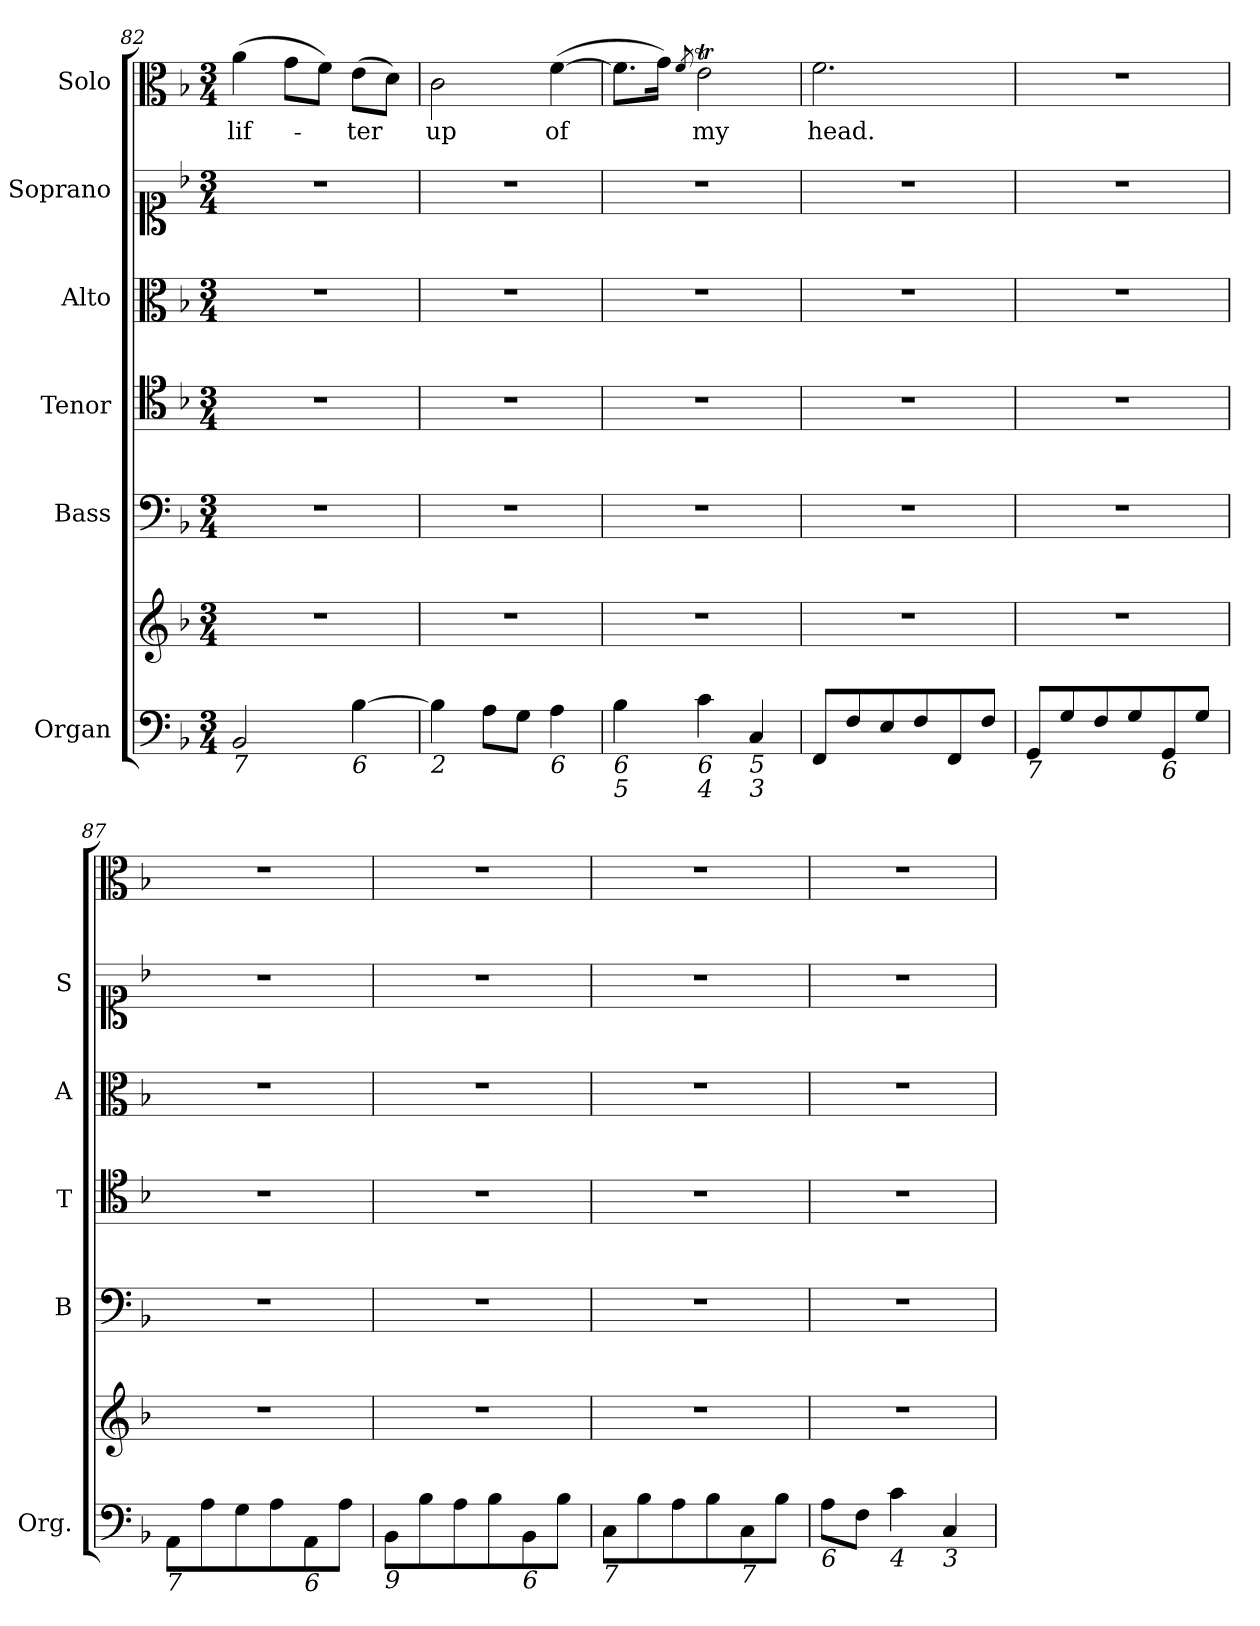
**kern	**kern	**kern	**kern	**kern	**kern	**kern	**text
*part6	*part6	*part5	*part4	*part3	*part2	*part1	*part1
*staff7	*staff6	*staff5	*staff4	*staff3	*staff2	*staff1	*staff1
*I"Organ	*	*I"Bass	*I"Tenor	*I"Alto	*I"Soprano	*I"Solo	*
*I'Org.	*	*I'B	*I'T	*I'A	*I'S	*	*
*clefF4	*clefG2	*clefF4	*clefC4	*clefC3	*clefC1	*clefC3	*
*k[b-]	*k[b-]	*k[b-]	*k[b-]	*k[b-]	*k[b-]	*k[b-]	*
*d:	*d:	*d:	*d:	*d:	*d:	*d:	*
*M3/4	*M3/4	*M3/4	*M3/4	*M3/4	*M3/4	*M3/4	*
=82	=82	=82	=82	=82	=82	=82	=82
!LO:TX:b:i:t=7	!	!	!	!	!	!	!
!	!	!	!	!	!	!	!LO:LY:b
2BB-/	2.r	2.r	2.r	2.r	2.r	(>4a\	lif-
.	.	.	.	.	.	8g\L	.
.	.	.	.	.	.	8f\J)	.
!LO:TX:b:i:t=6	!	!	!	!	!	!	!
!	!	!	!	!	!	!	!LO:LY:b
[4B-\	.	.	.	.	.	(>8e\L	-ter
.	.	.	.	.	.	8d\J)	.
=83	=83	=83	=83	=83	=83	=83	=83
!LO:TX:b:i:t=2	!	!	!	!	!	!	!
!	!	!	!	!	!	!	!LO:LY:b
4B-\]	2.r	2.r	2.r	2.r	2.r	2c\	up
8A\L	.	.	.	.	.	.	.
8G\J	.	.	.	.	.	.	.
!LO:TX:b:i:t=6	!	!	!	!	!	!	!
!	!	!	!	!	!	!	!LO:LY:b
4A\	.	.	.	.	.	(>[4f\	of
=84	=84	=84	=84	=84	=84	=84	=84
!LO:TX:b:i:t=6	!	!	!	!	!	!	!
!LO:TX:b:i:t=5	!	!	!	!	!	!	!
4B-\	2.r	2.r	2.r	2.r	2.r	8.f\L]	.
.	.	.	.	.	.	16g\Jk)	.
.	.	.	.	.	.	8qf/	.
!LO:TX:b:i:t=6	!	!	!	!	!	!	!
!LO:TX:b:i:t=4	!	!	!	!	!	!	!
!	!	!	!	!	!	!	!LO:LY:b
4c\	.	.	.	.	.	2et\	my
!LO:TX:b:i:t=5	!	!	!	!	!	!	!
!LO:TX:b:i:t=3	!	!	!	!	!	!	!
4C/	.	.	.	.	.	.	.
=85	=85	=85	=85	=85	=85	=85	=85
!	!	!	!	!	!	!	!LO:LY:b
8FF/L	2.r	2.r	2.r	2.r	2.r	2.f\	head.
8F/	.	.	.	.	.	.	.
8E/	.	.	.	.	.	.	.
8F/	.	.	.	.	.	.	.
8FF/	.	.	.	.	.	.	.
8F/J	.	.	.	.	.	.	.
=86	=86	=86	=86	=86	=86	=86	=86
!LO:TX:b:i:t=7	!	!	!	!	!	!	!
8GG/L	2.r	2.r	2.r	2.r	2.r	2.r	.
8G/	.	.	.	.	.	.	.
8F/	.	.	.	.	.	.	.
8G/	.	.	.	.	.	.	.
!LO:TX:b:i:t=6	!	!	!	!	!	!	!
8GG/	.	.	.	.	.	.	.
8G/J	.	.	.	.	.	.	.
=87	=87	=87	=87	=87	=87	=87	=87
!LO:TX:b:i:t=7	!	!	!	!	!	!	!
8AA\L	2.r	2.r	2.r	2.r	2.r	2.r	.
8A\	.	.	.	.	.	.	.
8G\	.	.	.	.	.	.	.
8A\	.	.	.	.	.	.	.
!LO:TX:b:i:t=6	!	!	!	!	!	!	!
8AA\	.	.	.	.	.	.	.
8A\J	.	.	.	.	.	.	.
!!LO:LB:g=z
=88	=88	=88	=88	=88	=88	=88	=88
!LO:TX:b:i:t=9	!	!	!	!	!	!	!
8BB-\L	2.r	2.r	2.r	2.r	2.r	2.r	.
8B-\	.	.	.	.	.	.	.
8A\	.	.	.	.	.	.	.
8B-\	.	.	.	.	.	.	.
!LO:TX:b:i:t=6	!	!	!	!	!	!	!
8BB-\	.	.	.	.	.	.	.
8B-\J	.	.	.	.	.	.	.
=89	=89	=89	=89	=89	=89	=89	=89
!LO:TX:b:i:t=7	!	!	!	!	!	!	!
8C\L	2.r	2.r	2.r	2.r	2.r	2.r	.
8B-\	.	.	.	.	.	.	.
8A\	.	.	.	.	.	.	.
8B-\	.	.	.	.	.	.	.
!LO:TX:b:i:t=7	!	!	!	!	!	!	!
8C\	.	.	.	.	.	.	.
8B-\J	.	.	.	.	.	.	.
=90	=90	=90	=90	=90	=90	=90	=90
!LO:TX:b:i:t=6	!	!	!	!	!	!	!
8A\L	2.r	2.r	2.r	2.r	2.r	2.r	.
8F\J	.	.	.	.	.	.	.
!LO:TX:b:i:t=4	!	!	!	!	!	!	!
4c\	.	.	.	.	.	.	.
!LO:TX:b:i:t=3	!	!	!	!	!	!	!
4C/	.	.	.	.	.	.	.
=	=	=	=	=	=	=	=
*-	*-	*-	*-	*-	*-	*-	*-
